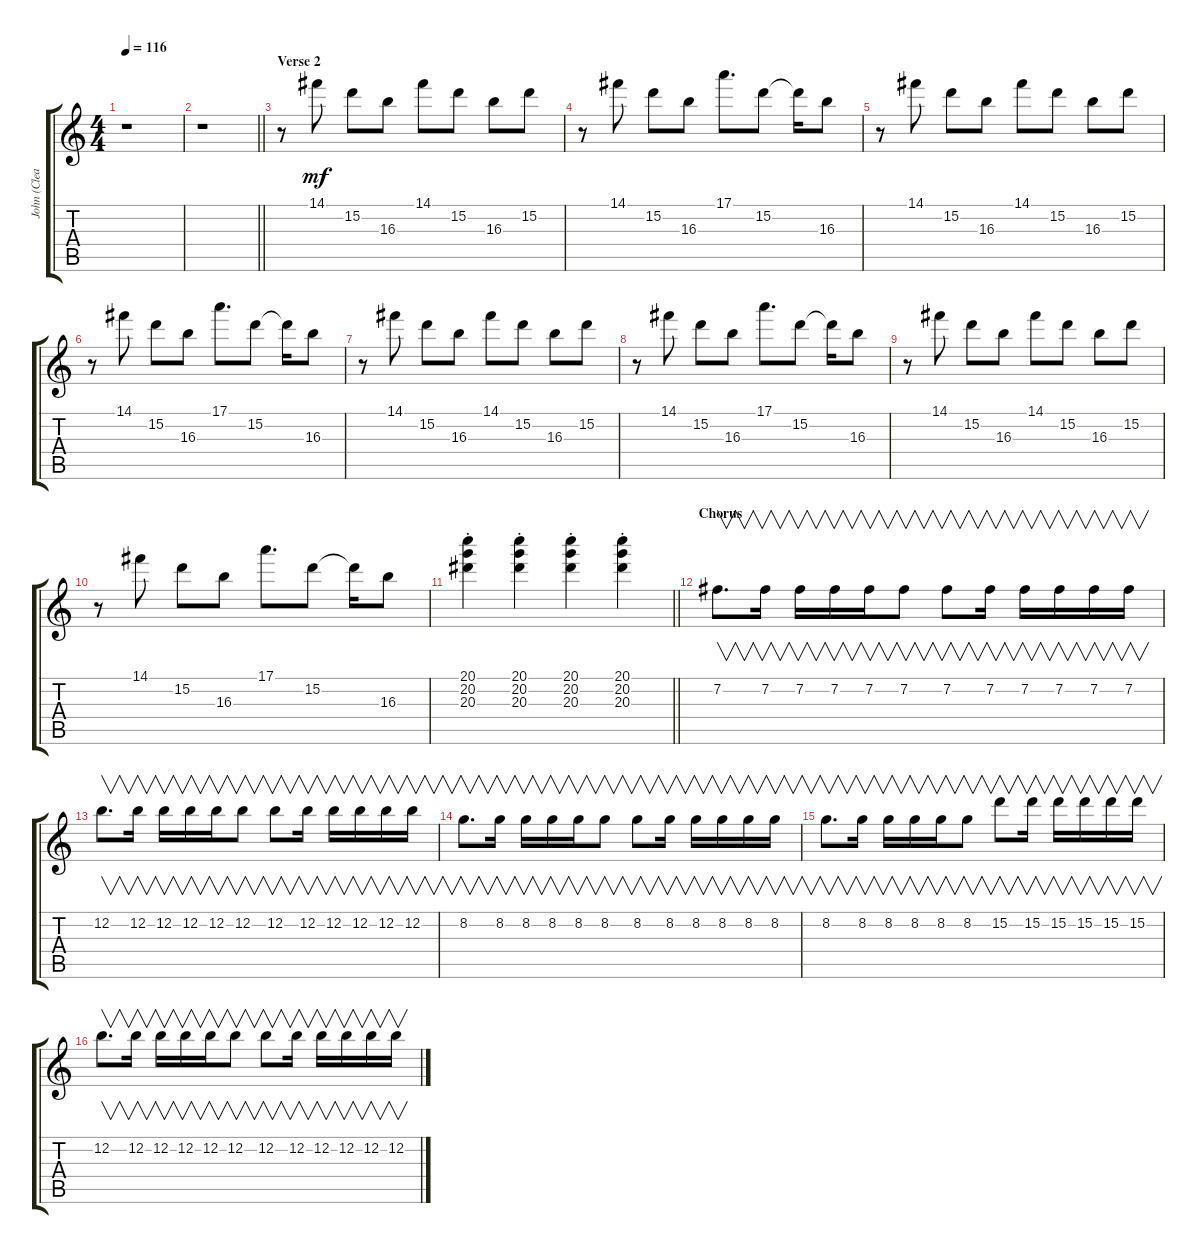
\track ("John (Clean 2)" "John (Clea") {instrument electricguitarclean}
\staff {score tabs}
\tuning (E4 B3 G3 D3 A2 E2) {hide}
\ts (4 4)
\tempo 116
\clef g2
\ks c
r.1{dy mf} |
\barLineRight lightlight
r.1 |
\section ("" "Verse 2")
r.8 14.1.8 15.2.8 16.3.8 14.1.8 15.2.8 16.3.8 15.2.8 |
r.8 14.1.8 15.2.8 16.3.8 17.1.8{d} 15.2.8 15.2{t}.16 16.3.8 |
r.8 14.1.8 15.2.8 16.3.8 14.1.8 15.2.8 16.3.8 15.2.8 |
r.8 14.1.8 15.2.8 16.3.8 17.1.8{d} 15.2.8 15.2{t}.16 16.3.8 |
r.8 14.1.8 15.2.8 16.3.8 14.1.8 15.2.8 16.3.8 15.2.8 |
r.8 14.1.8 15.2.8 16.3.8 17.1.8{d} 15.2.8 15.2{t}.16 16.3.8 |
r.8 14.1.8 15.2.8 16.3.8 14.1.8 15.2.8 16.3.8 15.2.8 |
r.8 14.1.8 15.2.8 16.3.8 17.1.8{d} 15.2.8 15.2{t}.16 16.3.8 |
\barLineRight lightlight
(20.1{st} 20.2{st} 20.3{st}).4 (20.1{st} 20.2{st} 20.3{st}).4 (20.1{st} 20.2{st} 20.3{st}).4 (20.1{st} 20.2{st} 20.3{st}).4 |
\section ("" "Chorus")
7.2.8{v d} 7.2.16{v} 7.2.16{v} 7.2.16{v} 7.2.16{v} 7.2.8{v} 7.2.8{v} 7.2.16{v} 7.2.16{v} 7.2.16{v} 7.2.16{v} 7.2.16{v} |
12.2.8{v d} 12.2.16{v} 12.2.16{v} 12.2.16{v} 12.2.16{v} 12.2.8{v} 12.2.8{v} 12.2.16{v} 12.2.16{v} 12.2.16{v} 12.2.16{v} 12.2.16{v} |
8.2.8{v d} 8.2.16{v} 8.2.16{v} 8.2.16{v} 8.2.16{v} 8.2.8{v} 8.2.8{v} 8.2.16{v} 8.2.16{v} 8.2.16{v} 8.2.16{v} 8.2.16{v} |
8.2.8{v d} 8.2.16{v} 8.2.16{v} 8.2.16{v} 8.2.16{v} 8.2.8{v} 15.2.8{v} 15.2.16{v} 15.2.16{v} 15.2.16{v} 15.2.16{v} 15.2.16{v} |
12.2.8{v d} 12.2.16{v} 12.2.16{v} 12.2.16{v} 12.2.16{v} 12.2.8{v} 12.2.8{v} 12.2.16{v} 12.2.16{v} 12.2.16{v} 12.2.16{v} 12.2.16{v}
